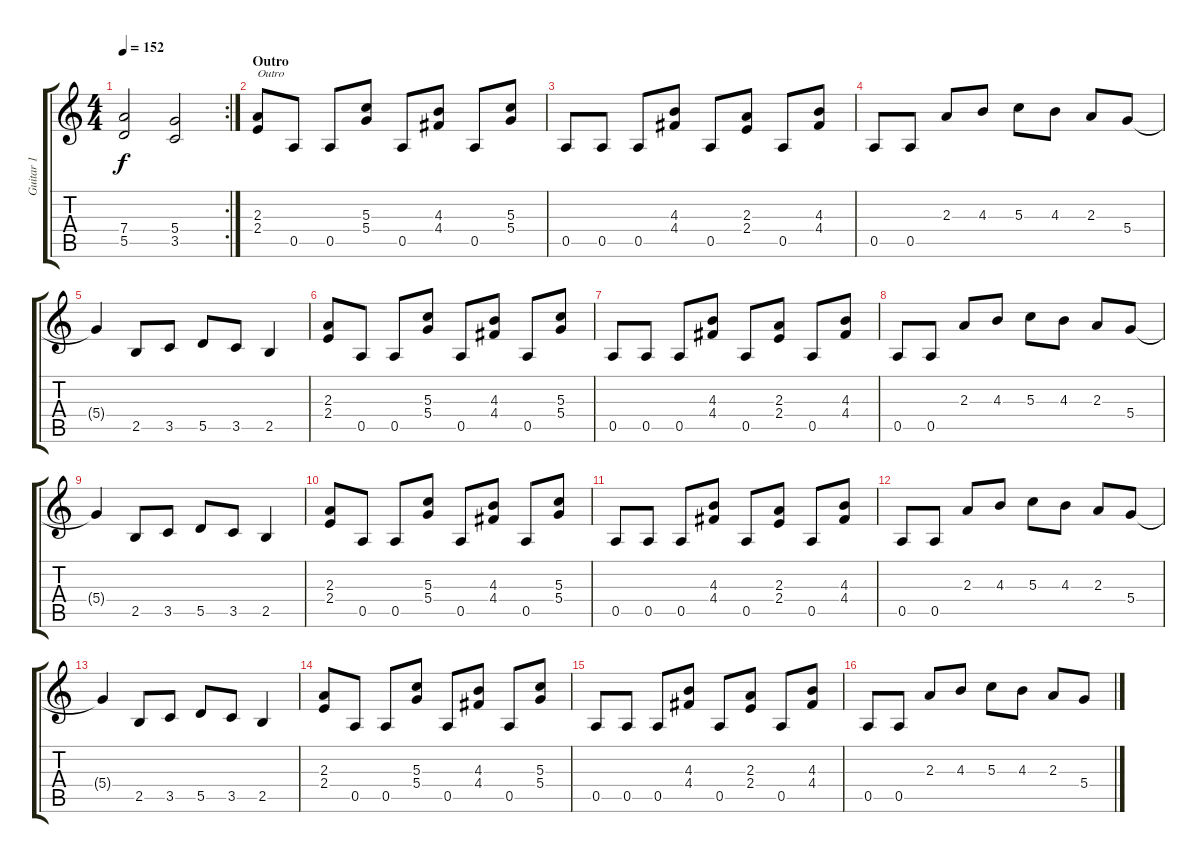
\track ("Guitar 1" "Guitar 1") {instrument distortionguitar}
\staff {score tabs}
\tuning (E4 B3 G3 D3 A2 E2) {hide}
\rc 2
\ts (4 4)
\tempo 152
\clef g2
\ks c
(7.4 5.5).2{dy f} (5.4 3.5).2 |
\section ("" "Outro")
(2.3 2.4).8{txt "Outro"} 0.5.8 0.5.8 (5.3 5.4).8 0.5.8 (4.3 4.4).8 0.5.8 (5.3 5.4).8 |
0.5.8 0.5.8 0.5.8 (4.3 4.4).8 0.5.8 (2.3 2.4).8 0.5.8 (4.3 4.4).8 |
0.5.8 0.5.8 2.3.8 4.3.8 5.3.8 4.3.8 2.3.8 5.4.8 |
5.4{t}.4 2.5.8 3.5.8 5.5.8 3.5.8 2.5.4 |
(2.3 2.4).8 0.5.8 0.5.8 (5.3 5.4).8 0.5.8 (4.3 4.4).8 0.5.8 (5.3 5.4).8 |
0.5.8 0.5.8 0.5.8 (4.3 4.4).8 0.5.8 (2.3 2.4).8 0.5.8 (4.3 4.4).8 |
0.5.8 0.5.8 2.3.8 4.3.8 5.3.8 4.3.8 2.3.8 5.4.8 |
5.4{t}.4 2.5.8 3.5.8 5.5.8 3.5.8 2.5.4 |
(2.3 2.4).8 0.5.8 0.5.8 (5.3 5.4).8 0.5.8 (4.3 4.4).8 0.5.8 (5.3 5.4).8 |
0.5.8 0.5.8 0.5.8 (4.3 4.4).8 0.5.8 (2.3 2.4).8 0.5.8 (4.3 4.4).8 |
0.5.8 0.5.8 2.3.8 4.3.8 5.3.8 4.3.8 2.3.8 5.4.8 |
5.4{t}.4 2.5.8 3.5.8 5.5.8 3.5.8 2.5.4 |
(2.3 2.4).8 0.5.8 0.5.8 (5.3 5.4).8 0.5.8 (4.3 4.4).8 0.5.8 (5.3 5.4).8 |
0.5.8 0.5.8 0.5.8 (4.3 4.4).8 0.5.8 (2.3 2.4).8 0.5.8 (4.3 4.4).8 |
0.5.8 0.5.8 2.3.8 4.3.8 5.3.8 4.3.8 2.3.8 5.4.8
